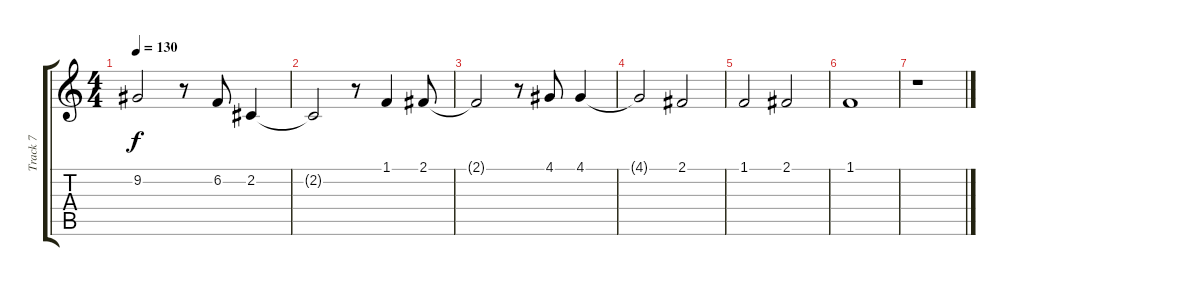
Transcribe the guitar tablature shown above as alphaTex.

\track ("Track 7" "Track 7") {instrument accordion}
\staff {score tabs}
\tuning (E4 B3 G3 D3 A2 E2) {hide}
\ts (4 4)
\tempo 130
\clef g2
\ks c
9.2{t}.2{dy f} r.8 6.2.8 2.2.4 |
2.2{t}.2 r.8 1.1.4 2.1.8 |
2.1{t}.2 r.8 4.1.8 4.1.4 |
4.1{t}.2 2.1.2 |
1.1.2 2.1.2 |
1.1.1 |
r.1
